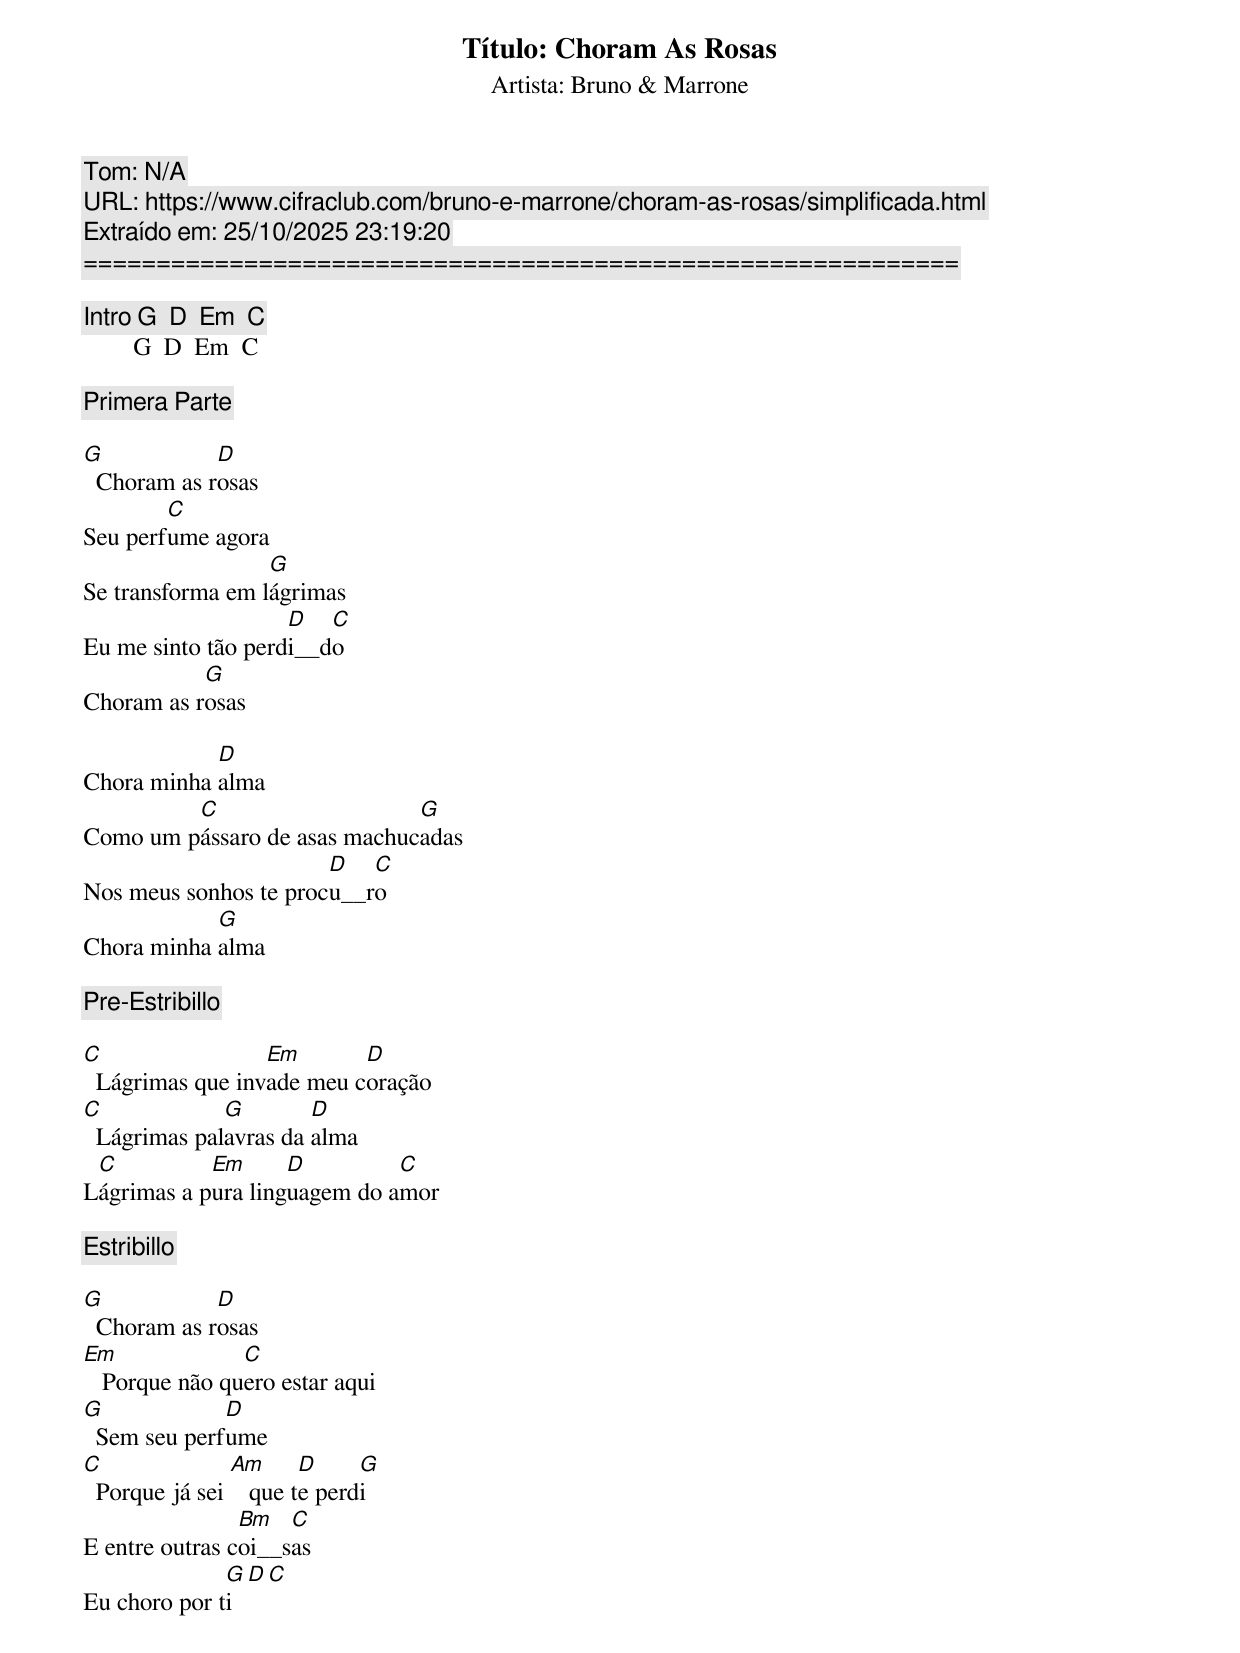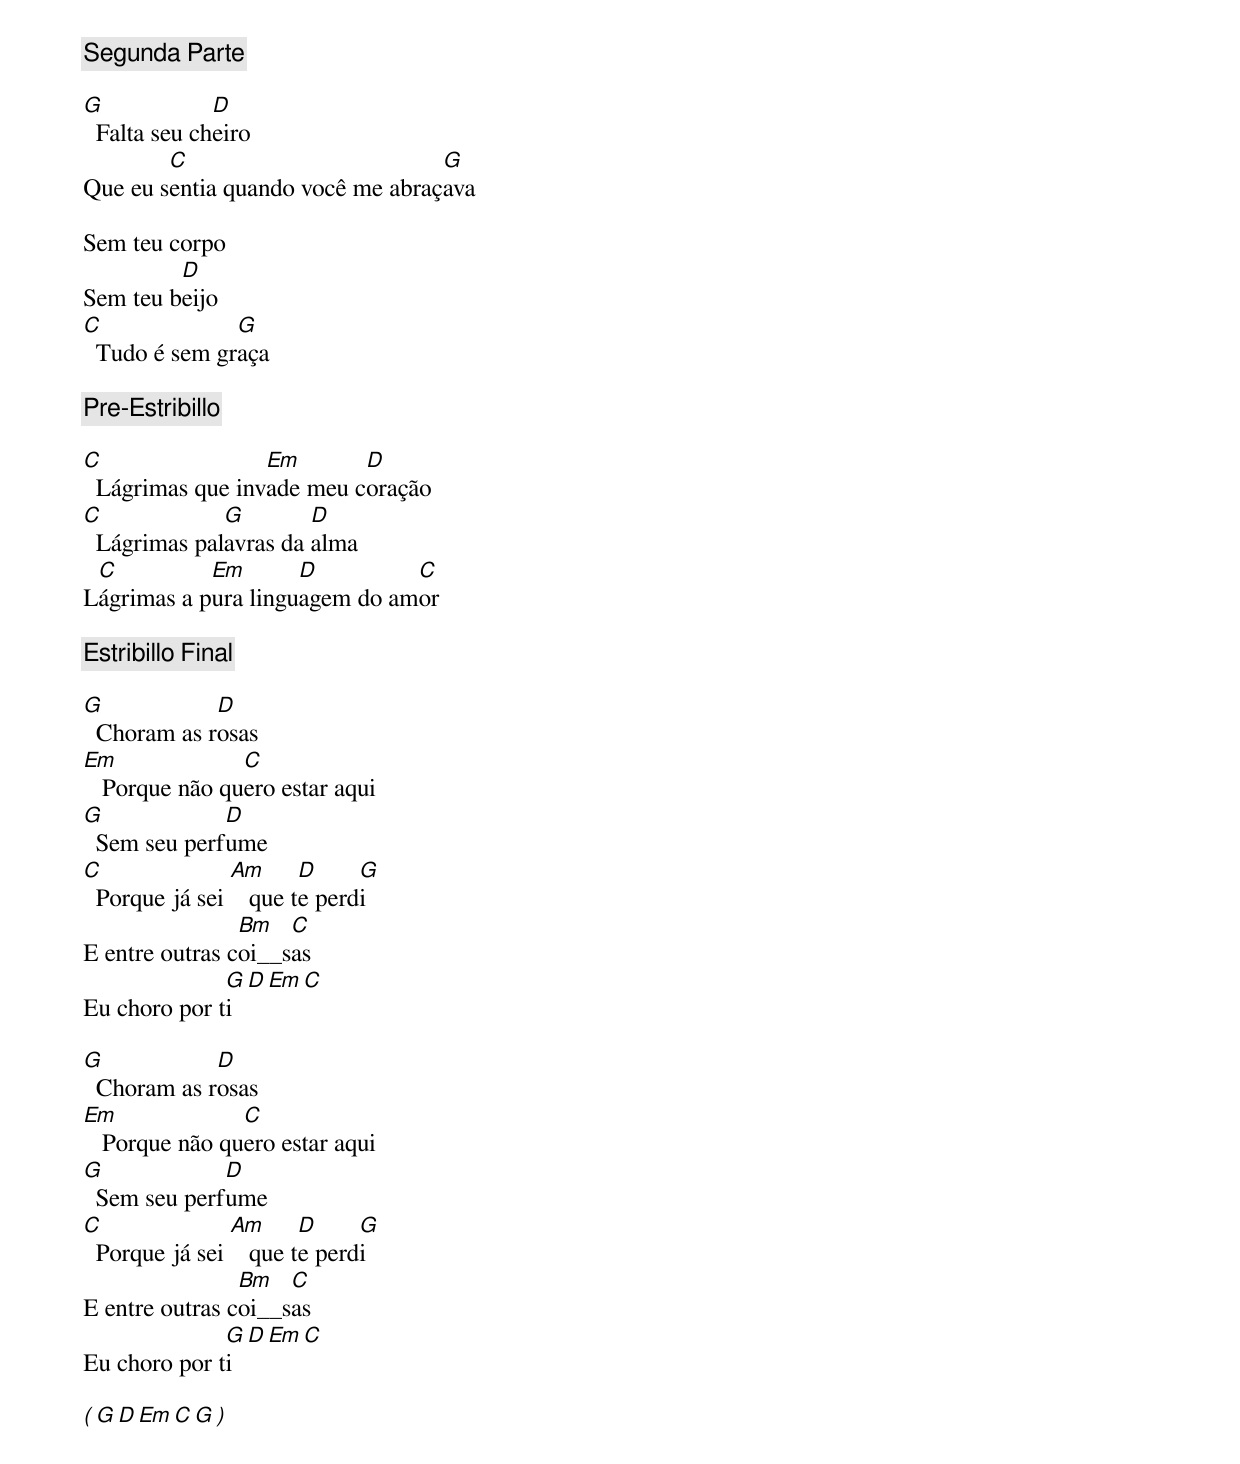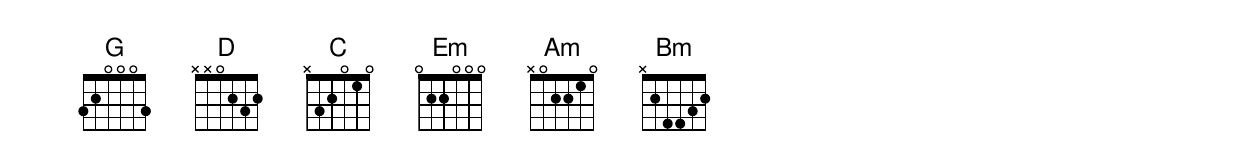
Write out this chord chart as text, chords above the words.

Título: Choram As Rosas
Artista: Bruno & Marrone
Tom: N/A
URL: https://www.cifraclub.com/bruno-e-marrone/choram-as-rosas/simplificada.html
Extraído em: 25/10/2025 23:19:20
============================================================

[Intro] G  D  Em  C
        G  D  Em  C

[Primera Parte]

G            D
  Choram as rosas
        C
Seu perfume agora
                  G
Se transforma em lágrimas
                    D   C
Eu me sinto tão perdi__do
           G
Choram as rosas

            D
Chora minha alma
         C                    G
Como um pássaro de asas machucadas
                       D   C
Nos meus sonhos te procu__ro
            G
Chora minha alma

[Pre-Estribillo]

C                 Em       D
  Lágrimas que invade meu coração
C             G        D
  Lágrimas palavras da alma
 C          Em      D         C
Lágrimas a pura linguagem do amor

[Estribillo]

G            D
  Choram as rosas
Em              C
   Porque não quero estar aqui
G             D
  Sem seu perfume
C               Am      D     G
  Porque já sei    que te perdi
                Bm   C
E entre outras coi__sas
              G  D  C
Eu choro por ti

[Segunda Parte]

G             D
  Falta seu cheiro
        C                         G
Que eu sentia quando você me abraçava

Sem teu corpo
         D
Sem teu beijo
C              G
  Tudo é sem graça

[Pre-Estribillo]

C                 Em       D
  Lágrimas que invade meu coração
C             G        D
  Lágrimas palavras da alma
 C          Em       D         C
Lágrimas a pura linguagem do amor

[Estribillo Final]

G            D
  Choram as rosas
Em              C
   Porque não quero estar aqui
G             D
  Sem seu perfume
C               Am      D     G
  Porque já sei    que te perdi
                Bm   C
E entre outras coi__sas
              G  D  Em  C
Eu choro por ti

G            D
  Choram as rosas
Em              C
   Porque não quero estar aqui
G             D
  Sem seu perfume
C               Am      D     G
  Porque já sei    que te perdi
                Bm   C
E entre outras coi__sas
              G  D  Em  C
Eu choro por ti

( G  D  Em  C  G )
